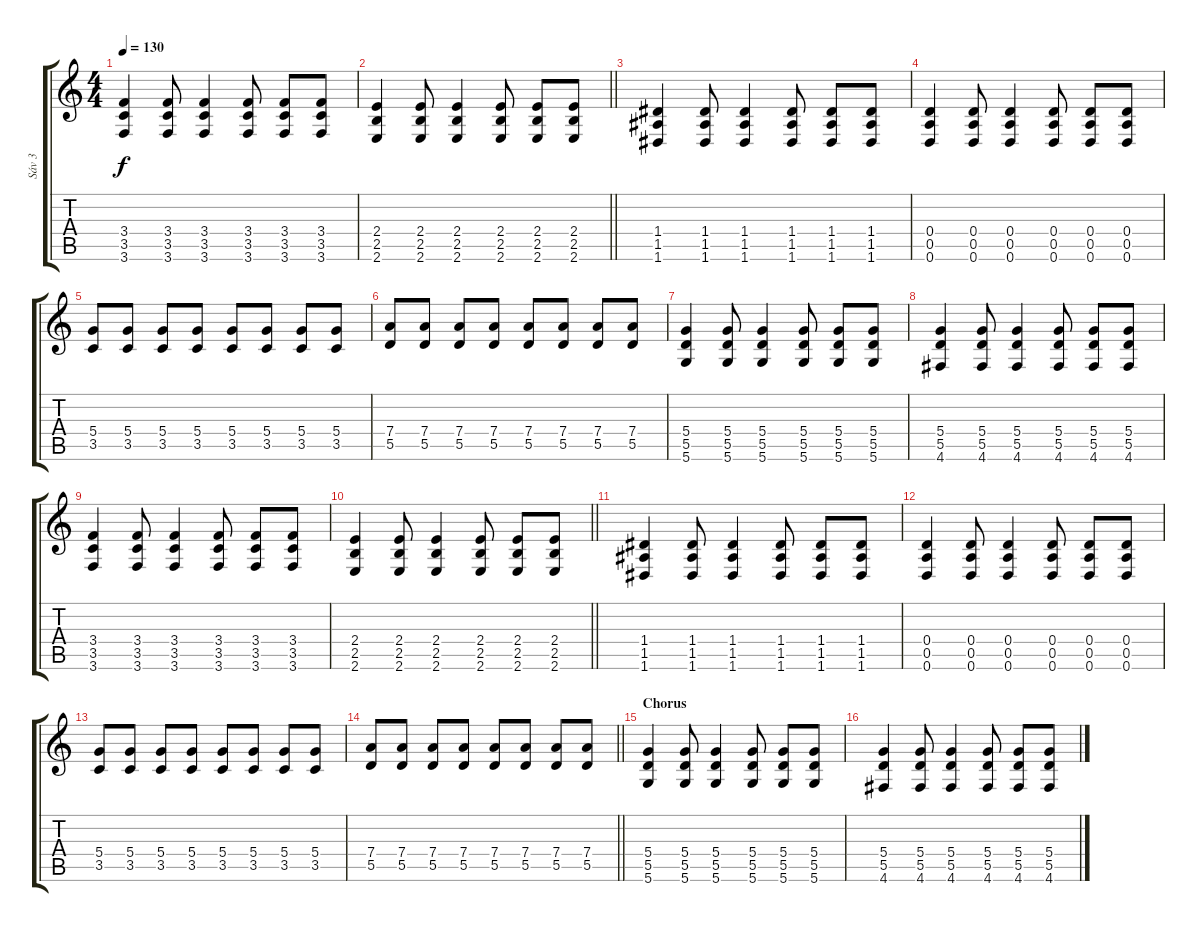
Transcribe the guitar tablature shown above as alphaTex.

\track ("Sáv 3" "Sáv 3") {instrument acousticguitarsteel}
\staff {score tabs}
\tuning (E4 B3 G3 D3 A2 D2) {hide}
\ts (4 4)
\tempo 130
\clef g2
\ks c
(3.4 3.5 3.6).4{dy f} (3.4 3.5 3.6).8 (3.4 3.5 3.6).4 (3.4 3.5 3.6).8 (3.4 3.5 3.6).8 (3.4 3.5 3.6).8 |
\barLineRight lightlight
(2.4 2.5 2.6).4 (2.4 2.5 2.6).8 (2.4 2.5 2.6).4 (2.4 2.5 2.6).8 (2.4 2.5 2.6).8 (2.4 2.5 2.6).8 |
(1.4 1.5 1.6).4 (1.4 1.5 1.6).8 (1.4 1.5 1.6).4 (1.4 1.5 1.6).8 (1.4 1.5 1.6).8 (1.4 1.5 1.6).8 |
(0.4 0.5 0.6).4 (0.4 0.5 0.6).8 (0.4 0.5 0.6).4 (0.4 0.5 0.6).8 (0.4 0.5 0.6).8 (0.4 0.5 0.6).8 |
(5.4 3.5).8 (5.4 3.5).8 (5.4 3.5).8 (5.4 3.5).8 (5.4 3.5).8 (5.4 3.5).8 (5.4 3.5).8 (5.4 3.5).8 |
(7.4 5.5).8 (7.4 5.5).8 (7.4 5.5).8 (7.4 5.5).8 (7.4 5.5).8 (7.4 5.5).8 (7.4 5.5).8 (7.4 5.5).8 |
(5.4 5.5 5.6).4 (5.4 5.5 5.6).8 (5.4 5.5 5.6).4 (5.4 5.5 5.6).8 (5.4 5.5 5.6).8 (5.4 5.5 5.6).8 |
(5.4 5.5 4.6).4 (5.4 5.5 4.6).8 (5.4 5.5 4.6).4 (5.4 5.5 4.6).8 (5.4 5.5 4.6).8 (5.4 5.5 4.6).8 |
(3.4 3.5 3.6).4 (3.4 3.5 3.6).8 (3.4 3.5 3.6).4 (3.4 3.5 3.6).8 (3.4 3.5 3.6).8 (3.4 3.5 3.6).8 |
\barLineRight lightlight
(2.4 2.5 2.6).4 (2.4 2.5 2.6).8 (2.4 2.5 2.6).4 (2.4 2.5 2.6).8 (2.4 2.5 2.6).8 (2.4 2.5 2.6).8 |
(1.4 1.5 1.6).4 (1.4 1.5 1.6).8 (1.4 1.5 1.6).4 (1.4 1.5 1.6).8 (1.4 1.5 1.6).8 (1.4 1.5 1.6).8 |
(0.4 0.5 0.6).4 (0.4 0.5 0.6).8 (0.4 0.5 0.6).4 (0.4 0.5 0.6).8 (0.4 0.5 0.6).8 (0.4 0.5 0.6).8 |
(5.4 3.5).8 (5.4 3.5).8 (5.4 3.5).8 (5.4 3.5).8 (5.4 3.5).8 (5.4 3.5).8 (5.4 3.5).8 (5.4 3.5).8 |
\barLineRight lightlight
(7.4 5.5).8 (7.4 5.5).8 (7.4 5.5).8 (7.4 5.5).8 (7.4 5.5).8 (7.4 5.5).8 (7.4 5.5).8 (7.4 5.5).8 |
\section ("" "Chorus")
(5.4 5.5 5.6).4 (5.4 5.5 5.6).8 (5.4 5.5 5.6).4 (5.4 5.5 5.6).8 (5.4 5.5 5.6).8 (5.4 5.5 5.6).8 |
(5.4 5.5 4.6).4 (5.4 5.5 4.6).8 (5.4 5.5 4.6).4 (5.4 5.5 4.6).8 (5.4 5.5 4.6).8 (5.4 5.5 4.6).8
